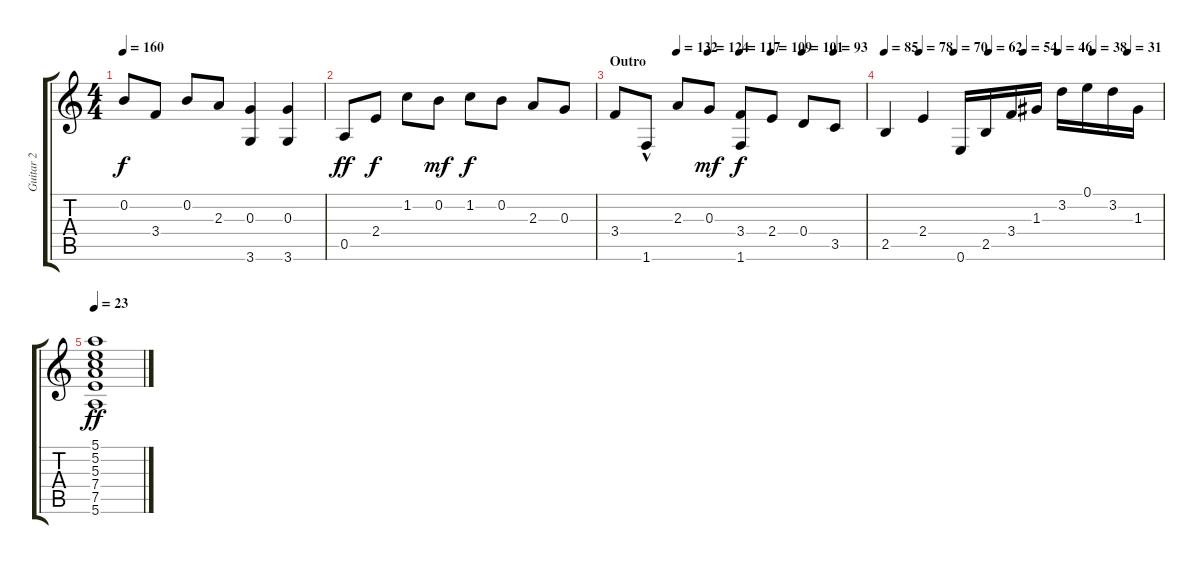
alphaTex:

\track ("Guitar 2" "Guitar 2") {instrument acousticguitarnylon}
\staff {score tabs}
\tuning (E4 B3 G3 D3 A2 E2) {hide}
\ts (4 4)
\tempo 160
\clef g2
\ks c
0.2.8{dy f} 3.4.8 0.2.8 2.3.8 (0.3 3.6).4 (0.3 3.6).4 |
0.5.8{dy ff} 2.4.8{dy f} 1.2.8 0.2.8{dy mf} 1.2.8{dy f} 0.2.8 2.3.8 0.3.8 |
\section ("" "Outro")
\tempo (132 0.25)
\tempo (124 0.375)
\tempo (117 0.5)
\tempo (109 0.625)
\tempo (101 0.75)
\tempo (93 0.875)
3.4.8 1.6{hac}.8 2.3.8 0.3.8{dy mf} (3.4 1.6).8{dy f} 2.4.8 0.4.8 3.5.8 |
\tempo 85
\tempo (78 0.125)
\tempo (70 0.25)
\tempo (62 0.375)
\tempo (54 0.5)
\tempo (46 0.625)
\tempo (38 0.75)
\tempo (31 0.875)
2.5.4 2.4.4 0.6.16 2.5.16 3.4.16 1.3.16 3.2.16 0.1.16 3.2.16 1.3.16 |
\tempo 23
(5.1 5.2 5.3 7.4 7.5 5.6).1{dy ff}
